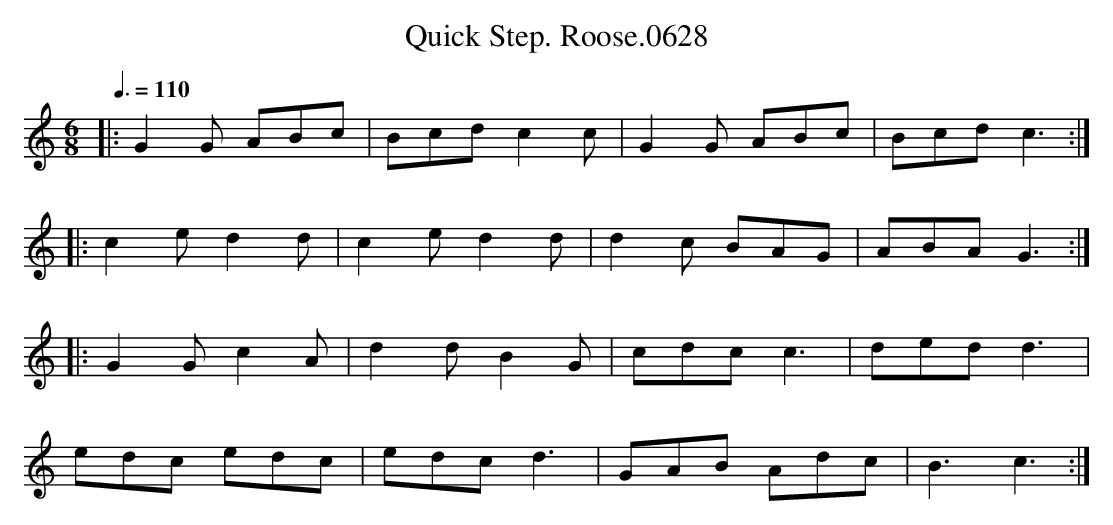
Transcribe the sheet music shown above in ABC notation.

X:1
T:Quick Step. Roose.0628
M:6/8
L:1/8
Q:3/8=110
K:C
|:G2G ABc|Bcd c2c|G2G ABc|Bcd c3:|
|:c2e d2d|c2e d2d|d2c BAG|ABA G3:|
|:G2G c2A|d2d B2G|cdc c3|ded d3|
edc edc|edc d3|GAB Adc|B3c3:|
